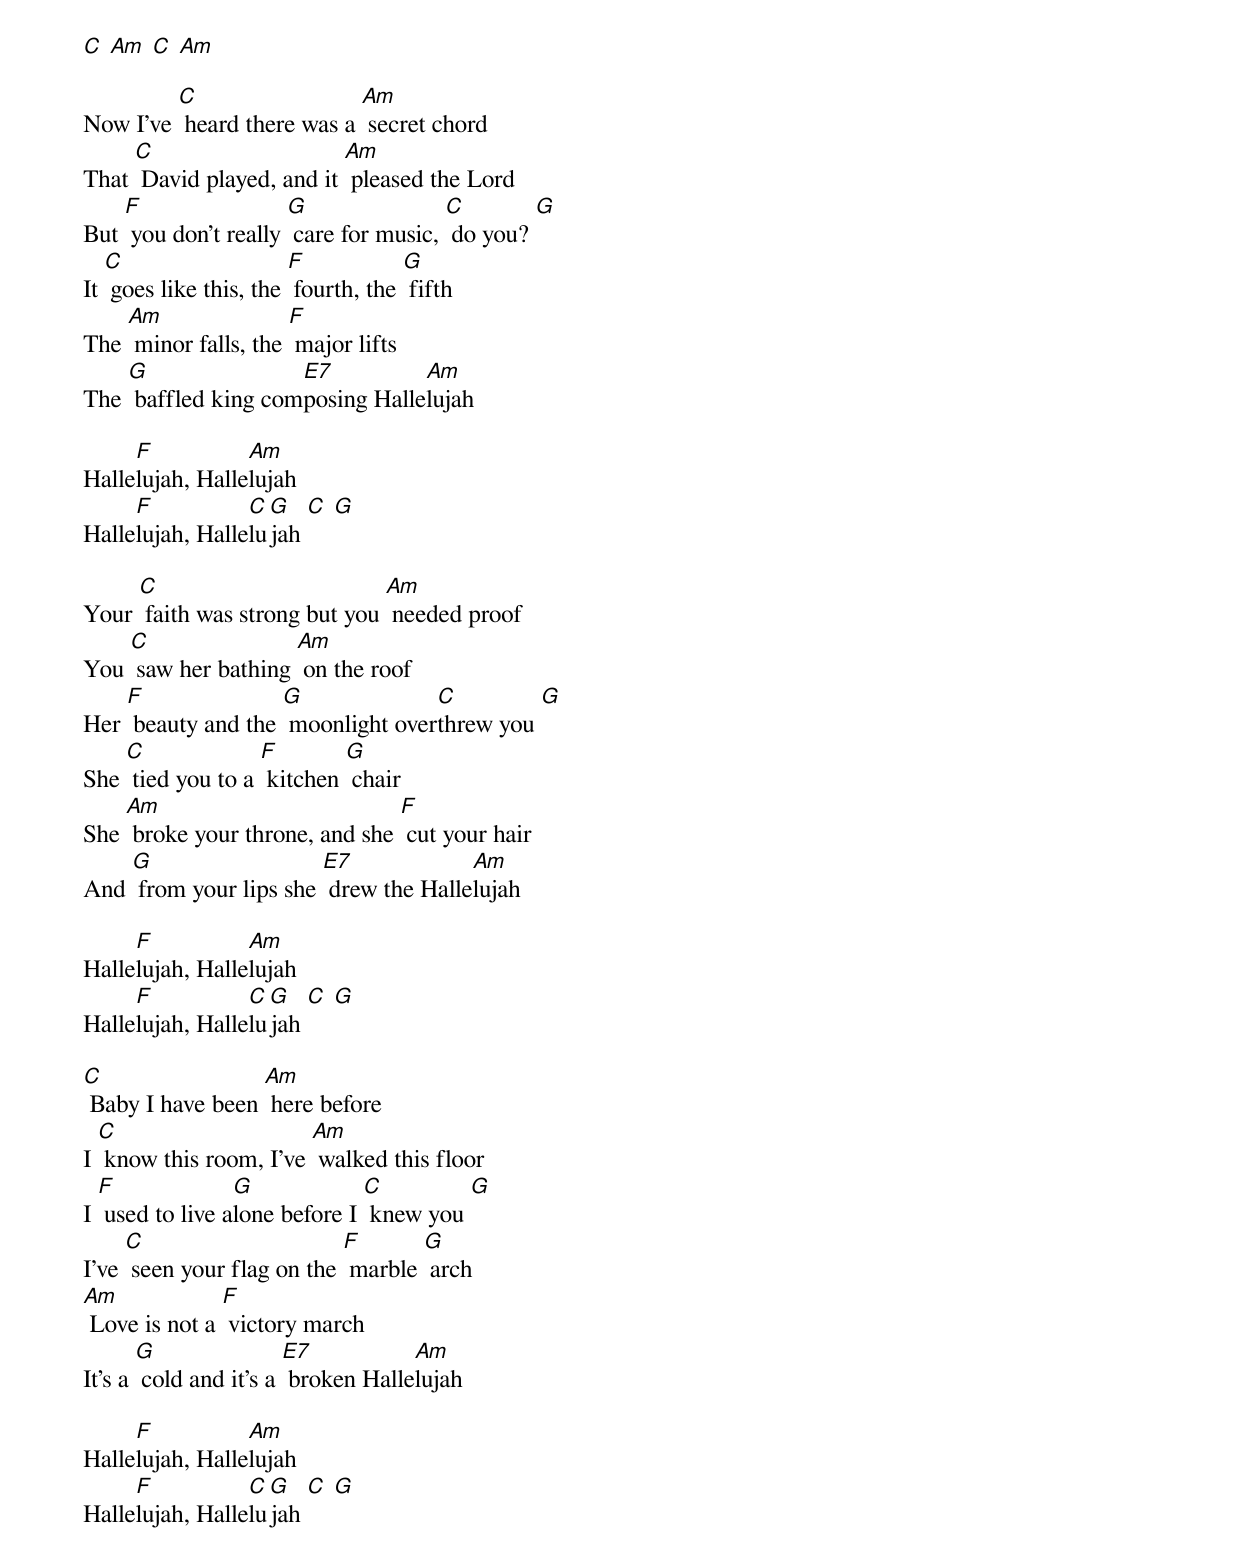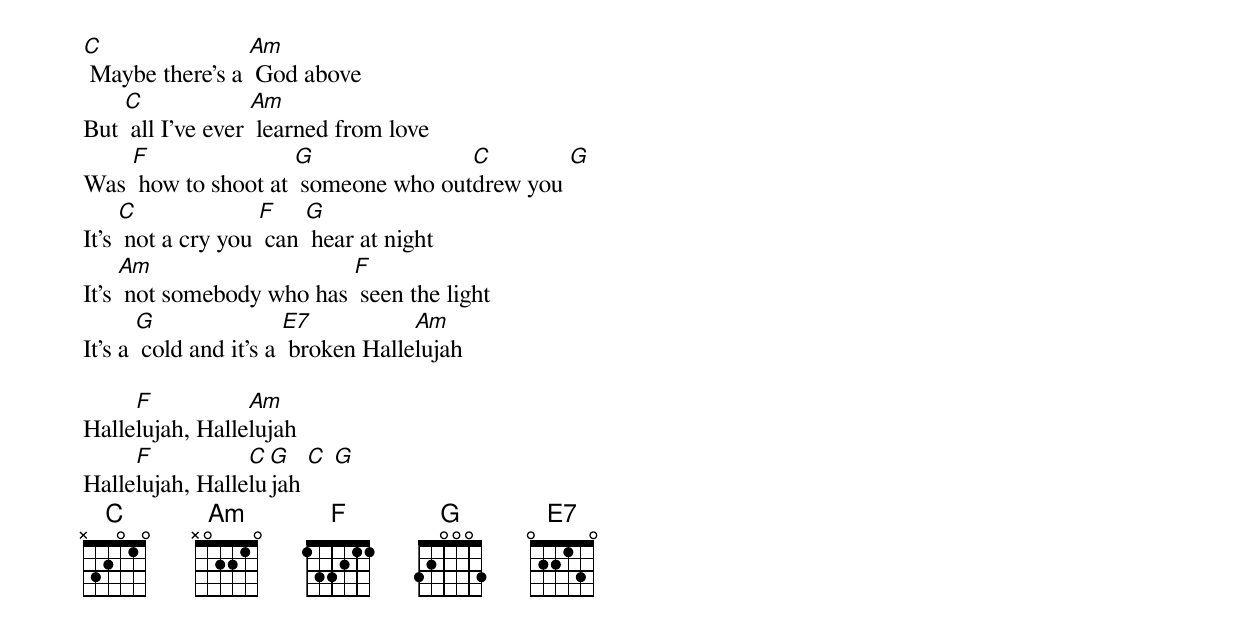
[C] [Am] [C] [Am]

Now I've [C] heard there was a [Am] secret chord
That [C] David played, and it [Am] pleased the Lord
But [F] you don't really [G] care for music, [C] do you? [G]
It [C] goes like this, the [F] fourth, the [G] fifth
The [Am] minor falls, the [F] major lifts
The [G] baffled king com[E7]posing Halle[Am]lujah

Halle[F]lujah, Halle[Am]lujah
Halle[F]lujah, Halle[C]lu[G]jah [C] [G]

Your [C] faith was strong but you [Am] needed proof
You [C] saw her bathing [Am] on the roof
Her [F] beauty and the [G] moonlight over[C]threw you [G]
She [C] tied you to a [F] kitchen [G] chair
She [Am] broke your throne, and she [F] cut your hair
And [G] from your lips she [E7] drew the Halle[Am]lujah

Halle[F]lujah, Halle[Am]lujah
Halle[F]lujah, Halle[C]lu[G]jah [C] [G]

[C] Baby I have been [Am] here before
I [C] know this room, I've [Am] walked this floor
I [F] used to live a[G]lone before I [C] knew you [G]
I've [C] seen your flag on the [F] marble [G] arch
[Am] Love is not a [F] victory march
It's a [G] cold and it's a [E7] broken Halle[Am]lujah

Halle[F]lujah, Halle[Am]lujah
Halle[F]lujah, Halle[C]lu[G]jah [C] [G]

[C] Maybe there's a [Am] God above
But [C] all I've ever [Am] learned from love
Was [F] how to shoot at [G] someone who out[C]drew you [G]
It's [C] not a cry you [F] can [G] hear at night
It's [Am] not somebody who has [F] seen the light
It's a [G] cold and it's a [E7] broken Halle[Am]lujah

Halle[F]lujah, Halle[Am]lujah
Halle[F]lujah, Halle[C]lu[G]jah [C] [G]
